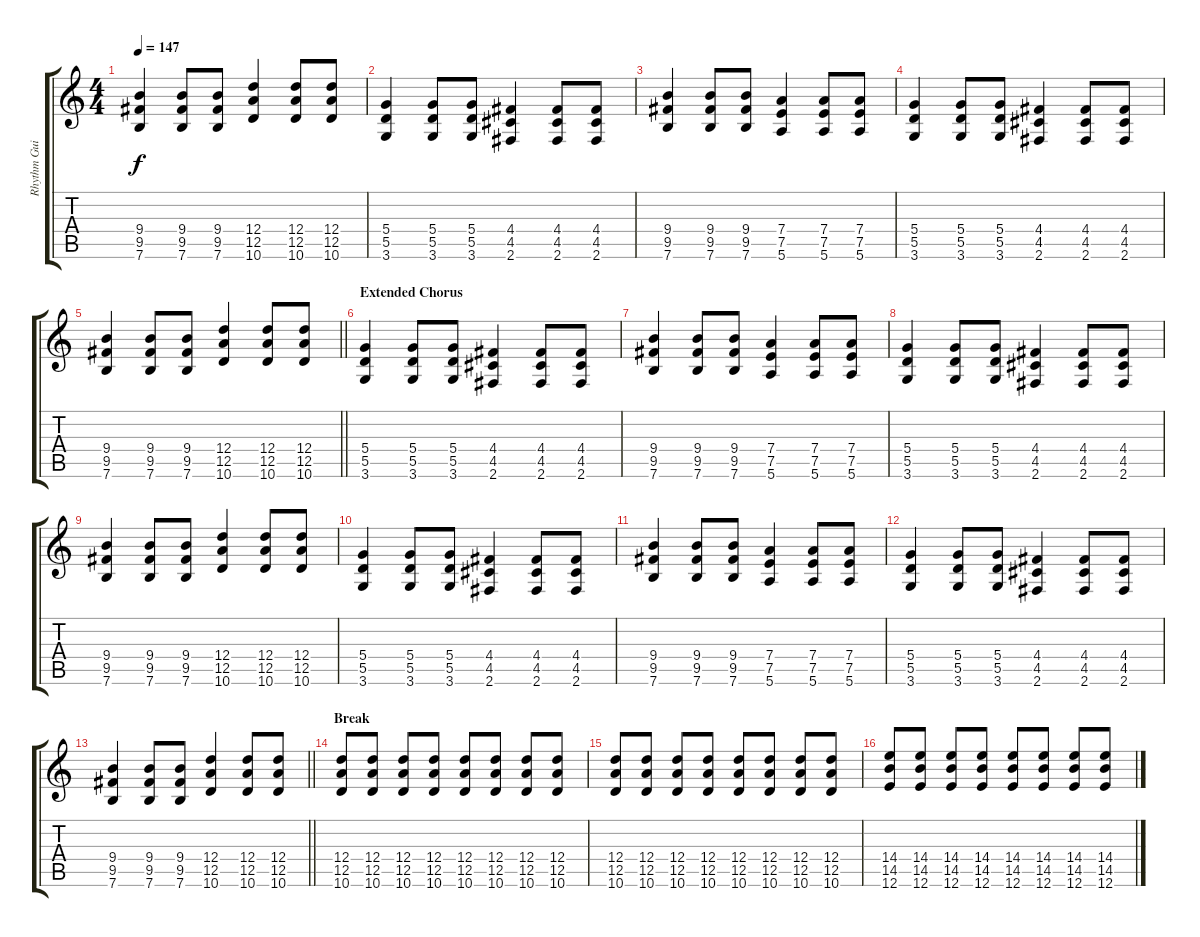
\track ("Rhythm Guitar" "Rhythm Gui") {instrument overdrivenguitar}
\staff {score tabs}
\tuning (E4 B3 G3 D3 A2 E2) {hide}
\ts (4 4)
\tempo 147
\clef g2
\ks c
(9.4 9.5 7.6).4{dy f} (9.4 9.5 7.6).8 (9.4 9.5 7.6).8 (12.4 12.5 10.6).4 (12.4 12.5 10.6).8 (12.4 12.5 10.6).8 |
(5.4 5.5 3.6).4 (5.4 5.5 3.6).8 (5.4 5.5 3.6).8 (4.4 4.5 2.6).4 (4.4 4.5 2.6).8 (4.4 4.5 2.6).8 |
(9.4 9.5 7.6).4 (9.4 9.5 7.6).8 (9.4 9.5 7.6).8 (7.4 7.5 5.6).4 (7.4 7.5 5.6).8 (7.4 7.5 5.6).8 |
(5.4 5.5 3.6).4 (5.4 5.5 3.6).8 (5.4 5.5 3.6).8 (4.4 4.5 2.6).4 (4.4 4.5 2.6).8 (4.4 4.5 2.6).8 |
\barLineRight lightlight
(9.4 9.5 7.6).4 (9.4 9.5 7.6).8 (9.4 9.5 7.6).8 (12.4 12.5 10.6).4 (12.4 12.5 10.6).8 (12.4 12.5 10.6).8 |
\section ("" "Extended Chorus")
(5.4 5.5 3.6).4 (5.4 5.5 3.6).8 (5.4 5.5 3.6).8 (4.4 4.5 2.6).4 (4.4 4.5 2.6).8 (4.4 4.5 2.6).8 |
(9.4 9.5 7.6).4 (9.4 9.5 7.6).8 (9.4 9.5 7.6).8 (7.4 7.5 5.6).4 (7.4 7.5 5.6).8 (7.4 7.5 5.6).8 |
(5.4 5.5 3.6).4 (5.4 5.5 3.6).8 (5.4 5.5 3.6).8 (4.4 4.5 2.6).4 (4.4 4.5 2.6).8 (4.4 4.5 2.6).8 |
(9.4 9.5 7.6).4 (9.4 9.5 7.6).8 (9.4 9.5 7.6).8 (12.4 12.5 10.6).4 (12.4 12.5 10.6).8 (12.4 12.5 10.6).8 |
(5.4 5.5 3.6).4 (5.4 5.5 3.6).8 (5.4 5.5 3.6).8 (4.4 4.5 2.6).4 (4.4 4.5 2.6).8 (4.4 4.5 2.6).8 |
(9.4 9.5 7.6).4 (9.4 9.5 7.6).8 (9.4 9.5 7.6).8 (7.4 7.5 5.6).4 (7.4 7.5 5.6).8 (7.4 7.5 5.6).8 |
(5.4 5.5 3.6).4 (5.4 5.5 3.6).8 (5.4 5.5 3.6).8 (4.4 4.5 2.6).4 (4.4 4.5 2.6).8 (4.4 4.5 2.6).8 |
\barLineRight lightlight
(9.4 9.5 7.6).4 (9.4 9.5 7.6).8 (9.4 9.5 7.6).8 (12.4 12.5 10.6).4 (12.4 12.5 10.6).8 (12.4 12.5 10.6).8 |
\section ("" "Break")
(12.4 12.5 10.6).8 (12.4 12.5 10.6).8 (12.4 12.5 10.6).8 (12.4 12.5 10.6).8 (12.4 12.5 10.6).8 (12.4 12.5 10.6).8 (12.4 12.5 10.6).8 (12.4 12.5 10.6).8 |
(12.4 12.5 10.6).8 (12.4 12.5 10.6).8 (12.4 12.5 10.6).8 (12.4 12.5 10.6).8 (12.4 12.5 10.6).8 (12.4 12.5 10.6).8 (12.4 12.5 10.6).8 (12.4 12.5 10.6).8 |
(14.4 14.5 12.6).8 (14.4 14.5 12.6).8 (14.4 14.5 12.6).8 (14.4 14.5 12.6).8 (14.4 14.5 12.6).8 (14.4 14.5 12.6).8 (14.4 14.5 12.6).8 (14.4 14.5 12.6).8
